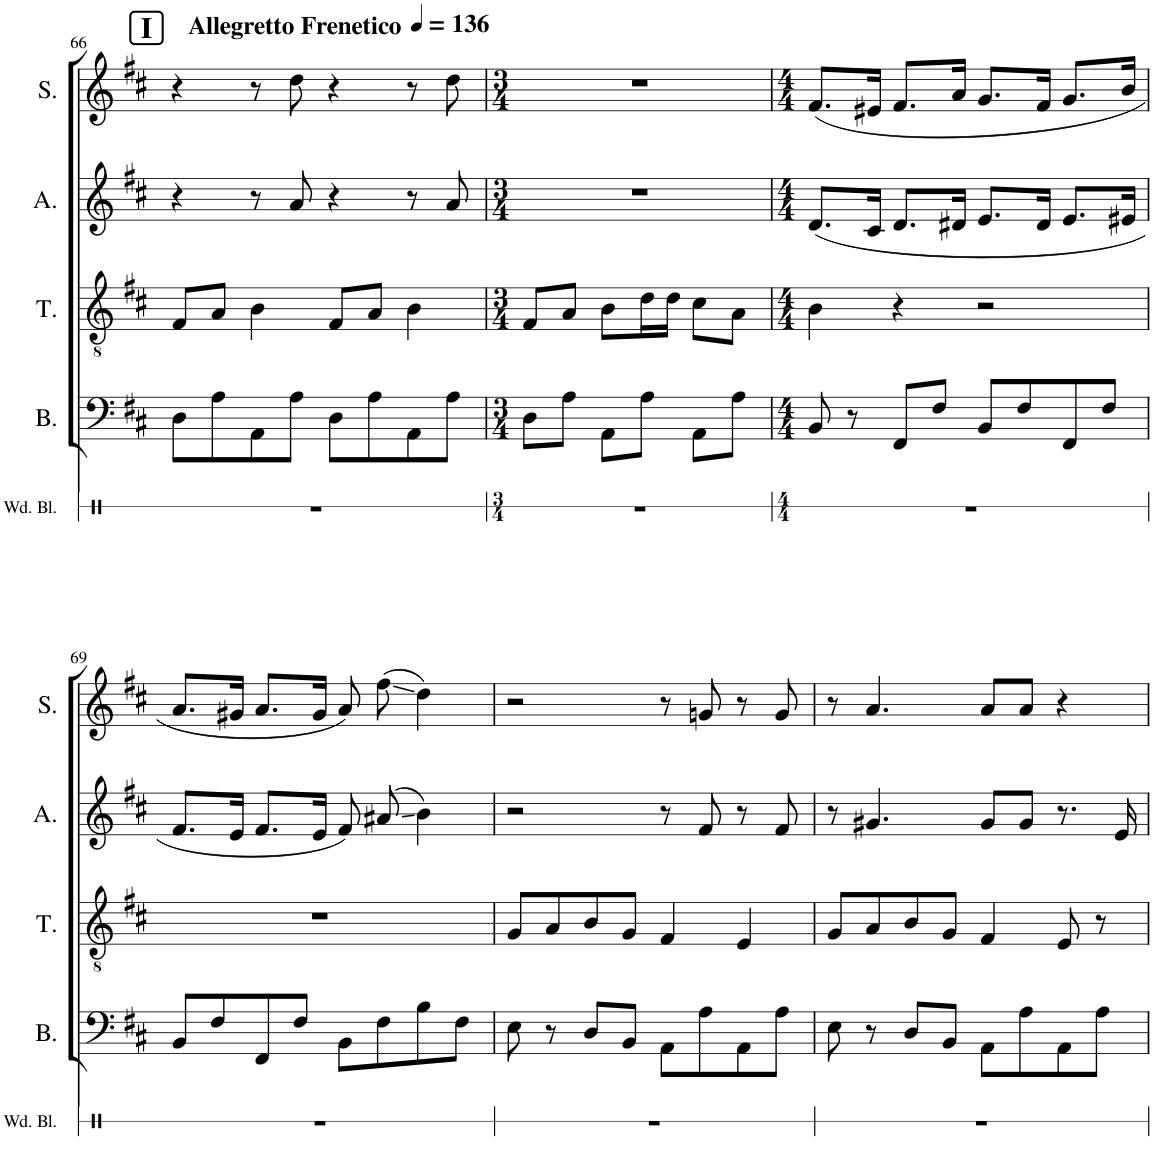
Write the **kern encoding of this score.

**kern	**kern	**kern	**kern	**kern
*part5	*part4	*part3	*part2	*part1
*staff5	*staff4	*staff3	*staff2	*staff1
*I"Wood blocks	*I"Bass	*I"Tenor	*I"Alto	*I"Soprano
*I'Wd. Bl.	*I'B.	*I'T.	*I'A.	*I'S.
!!LO:PB:g=z
*clefX	*clefF4	*clefGv2	*clefG2	*clefG2
*k[]	*k[f#c#]	*k[f#c#]	*k[f#c#]	*k[f#c#]
*M4/4	*M4/4	*M4/4	*M4/4	*M4/4
*MM136	*MM136	*MM136	*MM136	*MM136
!!LO:REH:place=s1:a:B:cj:fs=14:t=I
=66	=66	=66	=66	=66
!	!	!	!	!LO:TX:a:B:t=Allegretto Frenetico
1r	8D\L	8F#/L	4r	4r
.	8A\	8A/J	.	.
.	8AA\	4B\	8r	8r
.	8A\J	.	8a/	8dd\
.	8D\L	8F#/L	4r	4r
.	8A\	8A/J	.	.
.	8AA\	4B\	8r	8r
.	8A\J	.	8a/	8dd\
=67	=67	=67	=67	=67
*M3/4	*M3/4	*M3/4	*M3/4	*M3/4
2.r	8D\L	8F#/L	2.r	2.r
.	8A\J	8A/J	.	.
.	8AA\L	8B\L	.	.
.	8A\J	16d\L	.	.
.	.	16d\JJ	.	.
.	8AA\L	8c#\L	.	.
.	8A\J	8A\J	.	.
=68	=68	=68	=68	=68
*M4/4	*M4/4	*M4/4	*M4/4	*M4/4
1r	8BB/	4B\	(8.d/L	(8.f#/L
.	8r	.	.	.
.	.	.	16c#/Jk	16e#X/Jk
.	8FF#/L	4r	8.d/L	8.f#/L
.	8F#/J	.	.	.
.	.	.	16d#X/Jk	16a/Jk
.	8BB/L	2r	8.e/L	8.g/L
.	8F#/	.	.	.
.	.	.	16d#/Jk	16f#/Jk
.	8FF#/	.	8.e/L	8.g/L
.	8F#/J	.	.	.
.	.	.	16e#X/Jk	16b/Jk
!!LO:LB:g=z
=69	=69	=69	=69	=69
1r	8BB/L	1r	8.f#/L	8.a/L
.	8F#/	.	.	.
.	.	.	16e/Jk	16g#X/Jk
.	8FF#/	.	8.f#/L	8.a/L
.	8F#/J	.	.	.
.	.	.	16e/Jk	16g#/Jk
.	8BB\L	.	8f#/)	8a/)
.	8F#\	.	(8a#X/	(8ff#\
.	8B\	.	4b\)	4dd\)
.	8F#\J	.	.	.
=70	=70	=70	=70	=70
1r	8E\	8G/L	2r	2r
.	8r	8A/	.	.
.	8D/L	8B/	.	.
.	8BB/J	8G/J	.	.
.	8AA\L	4F#/	8r	8r
.	8A\	.	8f#/	8gn/
.	8AA\	4E/	8r	8r
.	8A\J	.	8f#/	8g/
=71	=71	=71	=71	=71
1r	8E\	8G/L	8r	8r
.	8r	8A/	4.g#X/	4.a/
.	8D/L	8B/	.	.
.	8BB/J	8G/J	.	.
.	8AA\L	4F#/	8g#/L	8a/L
.	8A\	.	8g#/J	8a/J
.	8AA\	8E/	8.r	4r
.	8A\J	8r	.	.
.	.	.	16e/	.
=	=	=	=	=
*-	*-	*-	*-	*-
